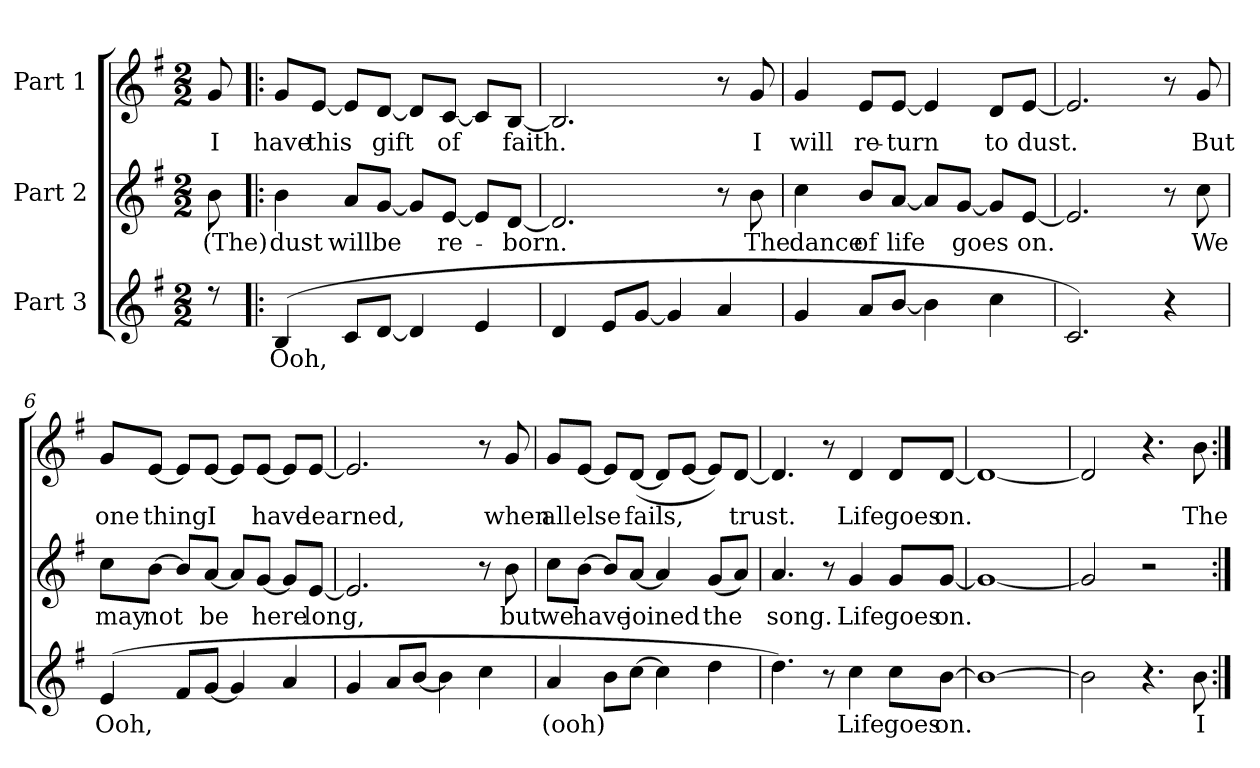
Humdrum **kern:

**kern	**text	**kern	**text	**kern	**text
*part3	*part3	*part2	*part2	*part1	*part1
*staff3	*staff3	*staff2	*staff2	*staff1	*staff1
*I"Part 3	*	*I"Part 2	*	*I"Part 1	*
*clefG2	*	*clefG2	*	*clefG2	*
*k[f#]	*	*k[f#]	*	*k[f#]	*
*M2/2	*	*M2/2	*	*M2/2	*
*MM130	*	*MM130	*	*MM130	*
=1	=1	=1	=1	=1	=1
8rdd	.	8b\	(The)	8g/	I
=2!|:	=2!|:	=2!|:	=2!|:	=2!|:	=2!|:
(<4B/	Ooh,	4b\	dust	8g/L	have
.	.	.	.	[8e/J	this
8c/L	.	8a/L	will	8e/L]	.
[8d/J	.	[8g/J	be	[8d/J	gift
4d/]	.	8g/L]	.	8d/L]	.
.	.	[8e/J	re-	[8c/J	of
4e/	.	8e/L]	.	8c/L]	.
.	.	[<8d/J	-born.	[<8B/J	faith.
=3	=3	=3	=3	=3	=3
4d/	.	2.d/]	.	2.B/]	.
8e/L	.	.	.	.	.
[8g/J	.	.	.	.	.
4g/]	.	.	.	.	.
4a/	.	8r	.	8r	.
.	.	8b\	The	8g/	I
=4	=4	=4	=4	=4	=4
4g/	.	4cc\	dance	4g/	will
8a/L	.	8b/L	of	8e/L	re-
[8b/J	.	[8a/J	life	[8e/J	-turn
4b\]	.	8a/L]	.	4e/]	.
.	.	[8g/J	goes	.	.
4cc\	.	8g/L]	.	8d/L	to
.	.	[<8e/J	on.	[8e/J	dust.
=5	=5	=5	=5	=5	=5
2.c/)	.	2.e/]	.	2.e/]	.
4r	.	8r	.	8r	.
.	.	8cc\	We	8g/	But
=6	=6	=6	=6	=6	=6
(4e/	Ooh,	8cc\L	may	8g/L	one
.	.	[8b\J	not	[8e/J	thing
8f#/L	.	8b/L]	.	8e/L]	.
[8g/J	.	[8a/J	be	[8e/J	I
4g/]	.	8a/L]	.	8e/L]	.
.	.	[8g/J	here	[8e/J	have
4a/	.	8g/L]	.	8e/L]	.
.	.	[8e/J	long,	[8e/J	learned,
=7	=7	=7	=7	=7	=7
4g/	.	2.e/]	.	2.e/]	.
8a/L	.	.	.	.	.
[8b/J	.	.	.	.	.
4b\]	.	.	.	.	.
4cc\	.	8r	.	8r	.
.	.	8b\	but	8g/	when
=8	=8	=8	=8	=8	=8
4a/	(ooh)	8cc\L	we	8g/L	all
.	.	[8b\J	have	[8e/J	else
8b\L	.	8b/L]	.	8e/L]	.
[8cc\J	.	[8a/J	joined	([8d/J	fails,
4cc\]	.	4a/]	.	8d/L]	.
.	.	.	.	[8e/J	.
4dd\	.	(8g/L	the	8e/L])	.
.	.	8a/J)	.	[8d/J	trust.
=9	=9	=9	=9	=9	=9
4.dd\)	.	4.a/	song.	4.d/]	.
8r	.	8r	.	8r	.
4cc\	Life	4g/	Life	4d/	Life
8cc\L	goes	8g/L	goes	8d/L	goes
[8b\J	on.	[8g/J	on.	[8d/J	on.
=10	=10	=10	=10	=10	=10
1b_	.	1g_	.	1d_	.
=11	=11	=11	=11	=11	=11
2b\]	.	2g/]	.	2d/]	.
4.r	.	2r	.	4.r	.
8b\	-I	.	.	8b\	-The
=:|!	=:|!	=:|!	=:|!	=:|!	=:|!
*-	*-	*-	*-	*-	*-
